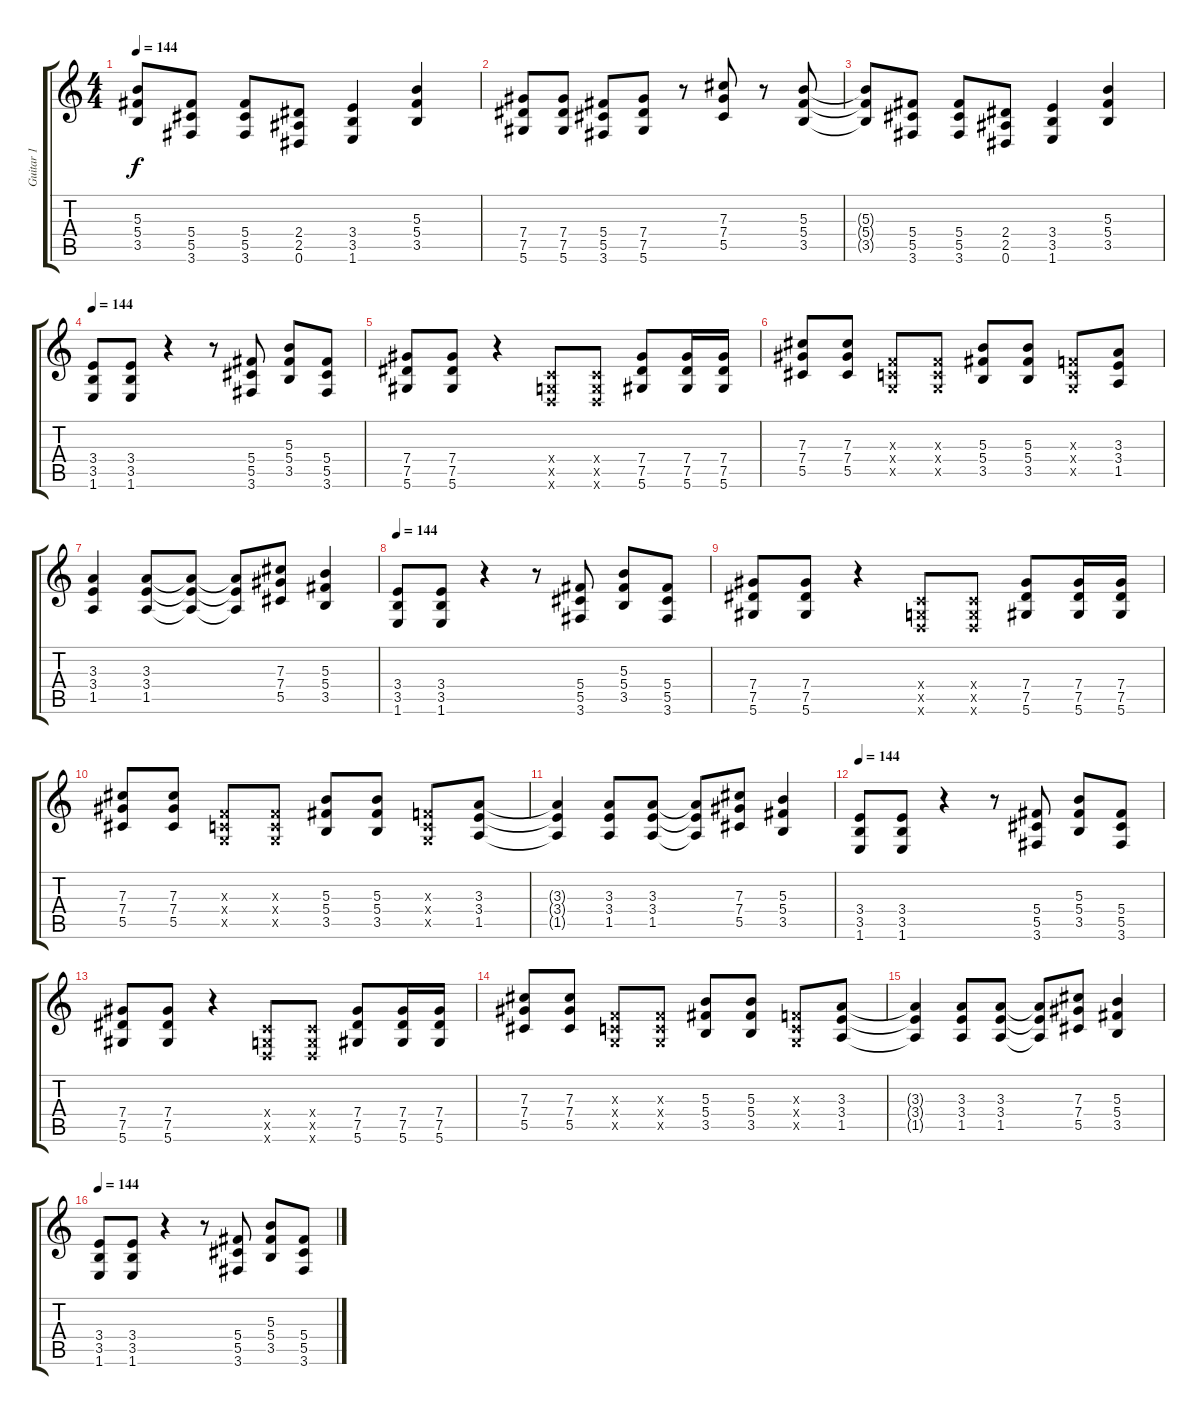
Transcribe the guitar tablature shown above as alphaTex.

\track ("Guitar 1" "Guitar 1") {instrument distortionguitar}
\staff {score tabs}
\tuning (Eb4 Bb3 Gb3 Db3 Ab2 Eb2) {hide}
\ts (4 4)
\tempo 144
\clef g2
\ks c
(5.3{t} 5.4{t} 3.5{t}).8{dy f} (5.4 5.5 3.6).8 (5.4 5.5 3.6).8 (2.4 2.5 0.6).8 (3.4 3.5 1.6).4 (5.3 5.4 3.5).4 |
(7.4 7.5 5.6).8 (7.4 7.5 5.6).8 (5.4 5.5 3.6).8 (7.4 7.5 5.6).8 r.8 (7.3 7.4 5.5).8 r.8 (5.3 5.4 3.5).8 |
(5.3{t} 5.4{t} 3.5{t}).8 (5.4 5.5 3.6).8 (5.4 5.5 3.6).8 (2.4 2.5 0.6).8 (3.4 3.5 1.6).4 (5.3 5.4 3.5).4 |
\tempo 144
(3.4 3.5 1.6).8 (3.4 3.5 1.6).8 r.4 r.8 (5.4 5.5 3.6).8 (5.3 5.4 3.5).8 (5.4 5.5 3.6).8 |
(7.4 7.5 5.6).8 (7.4 7.5 5.6).8 r.4 (-1.4{x} -1.5{x} -1.6{x}).8 (-1.4{x} -1.5{x} -1.6{x}).8 (7.4 7.5 5.6).8 (7.4 7.5 5.6).16 (7.4 7.5 5.6).16 |
(7.3 7.4 5.5).8 (7.3 7.4 5.5).8 (-1.3{x} -1.4{x} -1.5{x}).8 (-1.3{x} -1.4{x} -1.5{x}).8 (5.3 5.4 3.5).8 (5.3 5.4 3.5).8 (-1.3{x} -1.4{x} -1.5{x}).8 (3.3 3.4 1.5).8 |
(3.3 3.4 1.5).4 (3.3 3.4 1.5).8 (3.3{t} 3.4{t} 1.5{t}).8 (3.3{t} 3.4{t} 1.5{t}).8 (7.3 7.4 5.5).8 (5.3 5.4 3.5).4 |
\tempo 144
(3.4 3.5 1.6).8 (3.4 3.5 1.6).8 r.4 r.8 (5.4 5.5 3.6).8 (5.3 5.4 3.5).8 (5.4 5.5 3.6).8 |
(7.4 7.5 5.6).8 (7.4 7.5 5.6).8 r.4 (-1.4{x} -1.5{x} -1.6{x}).8 (-1.4{x} -1.5{x} -1.6{x}).8 (7.4 7.5 5.6).8 (7.4 7.5 5.6).16 (7.4 7.5 5.6).16 |
(7.3 7.4 5.5).8 (7.3 7.4 5.5).8 (-1.3{x} -1.4{x} -1.5{x}).8 (-1.3{x} -1.4{x} -1.5{x}).8 (5.3 5.4 3.5).8 (5.3 5.4 3.5).8 (-1.3{x} -1.4{x} -1.5{x}).8 (3.3 3.4 1.5).8 |
(3.3{t} 3.4{t} 1.5{t}).4 (3.3 3.4 1.5).8 (3.3 3.4 1.5).8 (3.3{t} 3.4{t} 1.5{t}).8 (7.3 7.4 5.5).8 (5.3 5.4 3.5).4 |
\tempo 144
(3.4 3.5 1.6).8 (3.4 3.5 1.6).8 r.4 r.8 (5.4 5.5 3.6).8 (5.3 5.4 3.5).8 (5.4 5.5 3.6).8 |
(7.4 7.5 5.6).8 (7.4 7.5 5.6).8 r.4 (-1.4{x} -1.5{x} -1.6{x}).8 (-1.4{x} -1.5{x} -1.6{x}).8 (7.4 7.5 5.6).8 (7.4 7.5 5.6).16 (7.4 7.5 5.6).16 |
(7.3 7.4 5.5).8 (7.3 7.4 5.5).8 (-1.3{x} -1.4{x} -1.5{x}).8 (-1.3{x} -1.4{x} -1.5{x}).8 (5.3 5.4 3.5).8 (5.3 5.4 3.5).8 (-1.3{x} -1.4{x} -1.5{x}).8 (3.3 3.4 1.5).8 |
(3.3{t} 3.4{t} 1.5{t}).4 (3.3 3.4 1.5).8 (3.3 3.4 1.5).8 (3.3{t} 3.4{t} 1.5{t}).8 (7.3 7.4 5.5).8 (5.3 5.4 3.5).4 |
\tempo 144
(3.4 3.5 1.6).8 (3.4 3.5 1.6).8 r.4 r.8 (5.4 5.5 3.6).8 (5.3 5.4 3.5).8 (5.4 5.5 3.6).8
